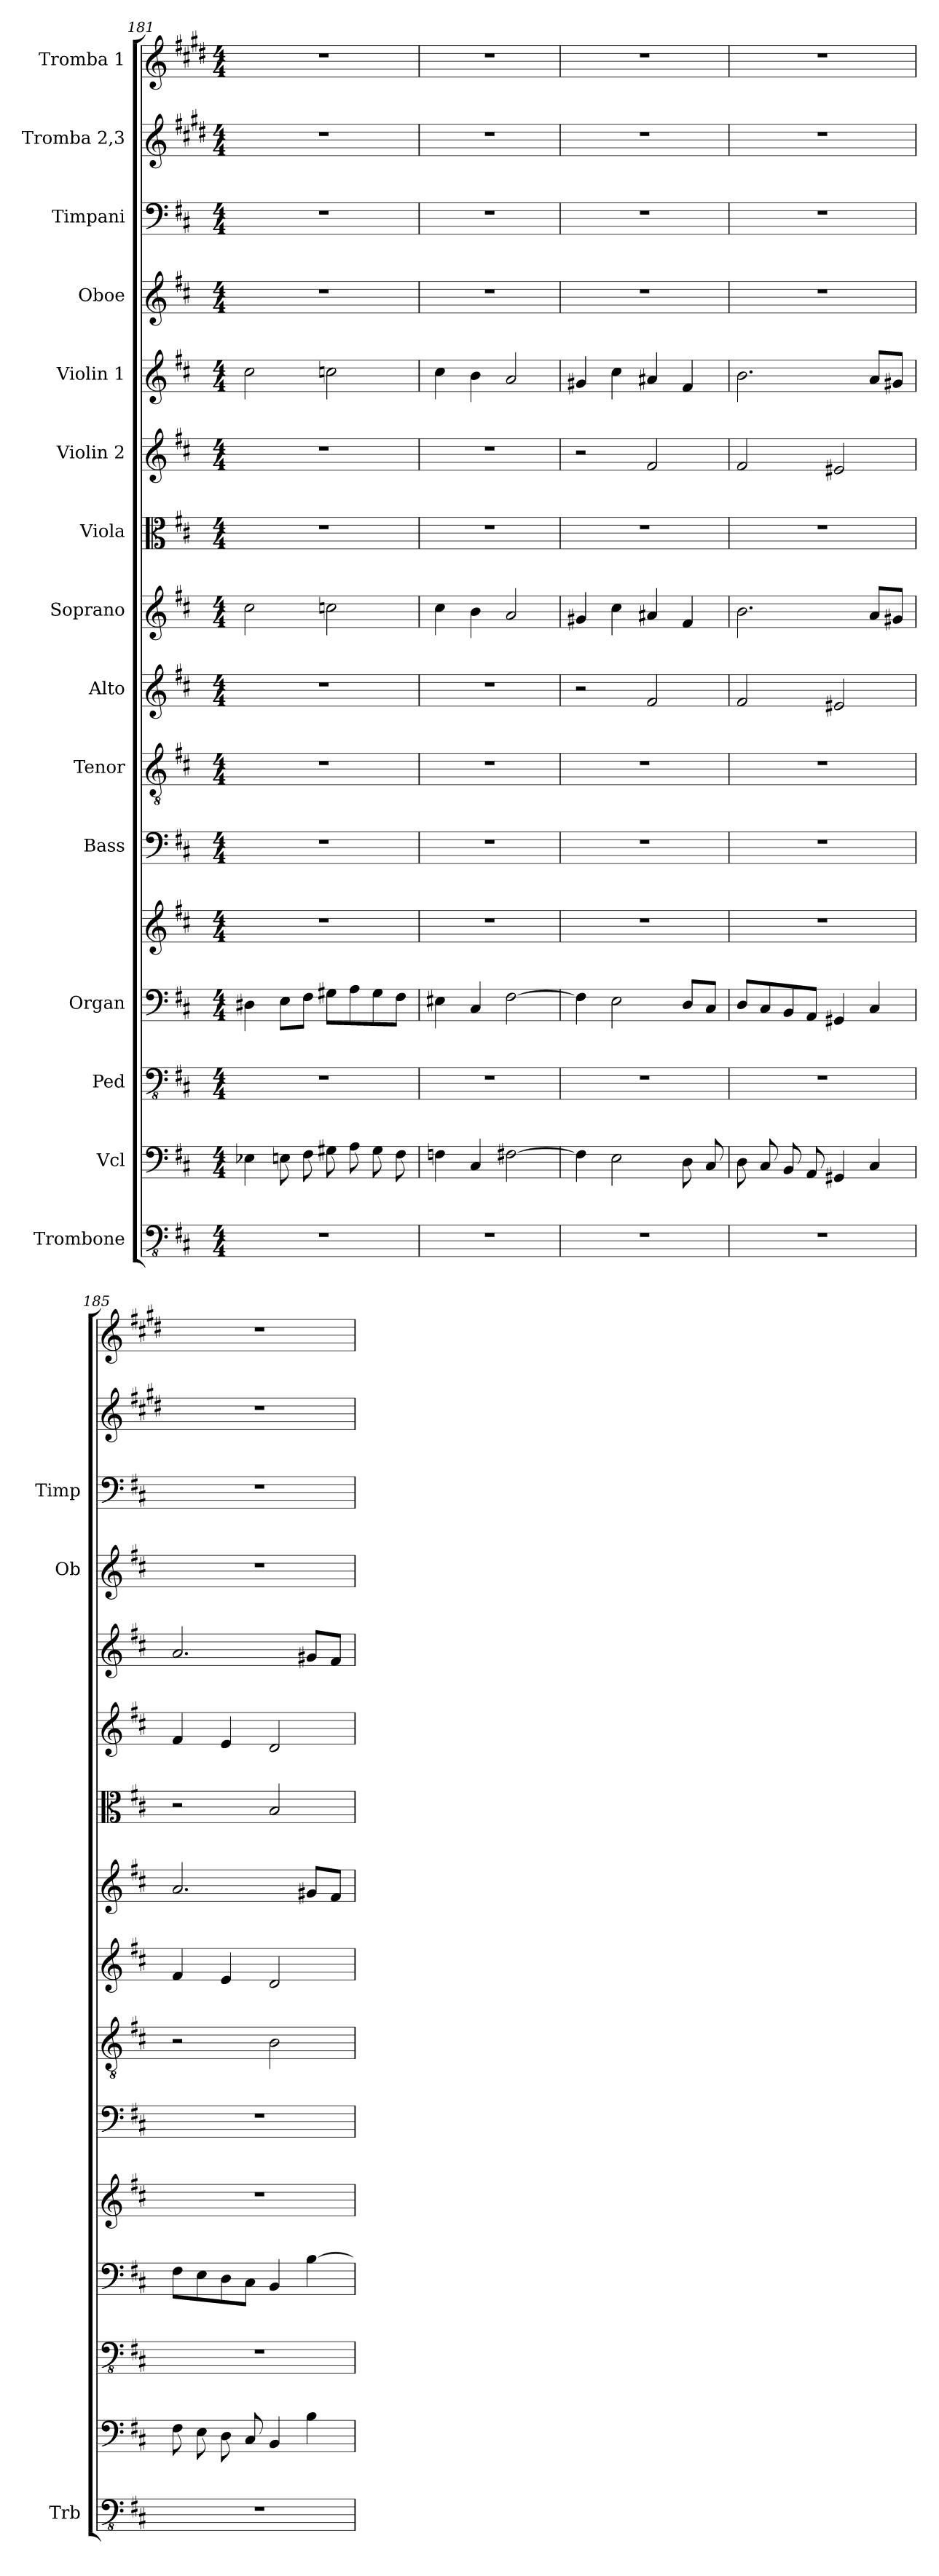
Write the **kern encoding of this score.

**kern	**kern	**kern	**kern	**kern	**kern	**kern	**kern	**kern	**kern	**kern	**kern	**kern	**kern	**kern	**kern
*part15	*part14	*part13	*part12	*part12	*part11	*part10	*part9	*part8	*part7	*part6	*part5	*part4	*part3	*part2	*part1
*staff16	*staff15	*staff14	*staff13	*staff12	*staff11	*staff10	*staff9	*staff8	*staff7	*staff6	*staff5	*staff4	*staff3	*staff2	*staff1
*I"Trombone	*I"Vcl	*I"Ped	*I"Organ	*	*I"Bass	*I"Tenor	*I"Alto	*I"Soprano	*I"Viola	*I"Violin 2	*I"Violin 1	*I"Oboe	*I"Timpani	*I"Tromba 2,3	*I"Tromba 1
*I'Trb	*	*	*	*	*	*	*	*	*	*	*	*I'Ob	*I'Timp	*	*
*clefFv4	*clefF4	*clefFv4	*clefF4	*clefG2	*clefF4	*clefGv2	*clefG2	*clefG2	*clefC3	*clefG2	*clefG2	*clefG2	*clefF4	*clefG2	*clefG2
*	*	*	*	*	*	*	*	*	*	*	*	*	*	*ITrd1c2	*ITrd1c2
*k[f#c#]	*k[f#c#]	*k[f#c#]	*k[f#c#]	*k[f#c#]	*k[f#c#]	*k[f#c#]	*k[f#c#]	*k[f#c#]	*k[f#c#]	*k[f#c#]	*k[f#c#]	*k[f#c#]	*k[f#c#]	*k[f#c#]	*k[f#c#]
*M4/4	*M4/4	*M4/4	*M4/4	*M4/4	*M4/4	*M4/4	*M4/4	*M4/4	*M4/4	*M4/4	*M4/4	*M4/4	*M4/4	*M4/4	*M4/4
=181	=181	=181	=181	=181	=181	=181	=181	=181	=181	=181	=181	=181	=181	=181	=181
1r	4E-X\	1r	4D#X\	1r	1r	1r	1r	2cc#\	1r	1r	2cc#\	1r	1r	1r	1r
.	8En\	.	8E\L	.	.	.	.	.	.	.	.	.	.	.	.
.	8F#\	.	8F#\J	.	.	.	.	.	.	.	.	.	.	.	.
.	8G#X\	.	8G#X\L	.	.	.	.	2ccn\	.	.	2ccn\	.	.	.	.
.	8A\	.	8A\	.	.	.	.	.	.	.	.	.	.	.	.
.	8G#\	.	8G#\	.	.	.	.	.	.	.	.	.	.	.	.
.	8F#\	.	8F#\J	.	.	.	.	.	.	.	.	.	.	.	.
=182	=182	=182	=182	=182	=182	=182	=182	=182	=182	=182	=182	=182	=182	=182	=182
1r	4Fn\	1r	4E#X\	1r	1r	1r	1r	4cc#\	1r	1r	4cc#\	1r	1r	1r	1r
.	4C#/	.	4C#/	.	.	.	.	4b\	.	.	4b\	.	.	.	.
.	[2F#X\	.	[2F#\	.	.	.	.	2a/	.	.	2a/	.	.	.	.
=183	=183	=183	=183	=183	=183	=183	=183	=183	=183	=183	=183	=183	=183	=183	=183
1r	4F#\]	1r	4F#\]	1r	1r	1r	2r	4g#X/	1r	2r	4g#X/	1r	1r	1r	1r
.	2E\	.	2E\	.	.	.	.	4cc#\	.	.	4cc#\	.	.	.	.
.	.	.	.	.	.	.	2f#/	4a#X/	.	2f#/	4a#X/	.	.	.	.
.	8D\	.	8D/L	.	.	.	.	4f#/	.	.	4f#/	.	.	.	.
.	8C#/	.	8C#/J	.	.	.	.	.	.	.	.	.	.	.	.
=184	=184	=184	=184	=184	=184	=184	=184	=184	=184	=184	=184	=184	=184	=184	=184
1r	8D\	1r	8D/L	1r	1r	1r	2f#/	2.b\	1r	2f#/	2.b\	1r	1r	1r	1r
.	8C#/	.	8C#/	.	.	.	.	.	.	.	.	.	.	.	.
.	8BB/	.	8BB/	.	.	.	.	.	.	.	.	.	.	.	.
.	8AA/	.	8AA/J	.	.	.	.	.	.	.	.	.	.	.	.
.	4GG#X/	.	4GG#X/	.	.	.	2e#X/	.	.	2e#X/	.	.	.	.	.
.	4C#/	.	4C#/	.	.	.	.	8a/L	.	.	8a/L	.	.	.	.
.	.	.	.	.	.	.	.	8g#X/J	.	.	8g#X/J	.	.	.	.
=185	=185	=185	=185	=185	=185	=185	=185	=185	=185	=185	=185	=185	=185	=185	=185
1r	8F#\	1r	8F#\L	1r	1r	2r	4f#/	2.a/	2r	4f#/	2.a/	1r	1r	1r	1r
.	8E\	.	8E\	.	.	.	.	.	.	.	.	.	.	.	.
.	8D\	.	8D\	.	.	.	4e/	.	.	4e/	.	.	.	.	.
.	8C#/	.	8C#\J	.	.	.	.	.	.	.	.	.	.	.	.
.	4BB/	.	4BB/	.	.	2B\	2d/	.	2B/	2d/	.	.	.	.	.
.	4B\	.	[4B\	.	.	.	.	8g#X/L	.	.	8g#X/L	.	.	.	.
.	.	.	.	.	.	.	.	8f#/J	.	.	8f#/J	.	.	.	.
=	=	=	=	=	=	=	=	=	=	=	=	=	=	=	=
*-	*-	*-	*-	*-	*-	*-	*-	*-	*-	*-	*-	*-	*-	*-	*-
